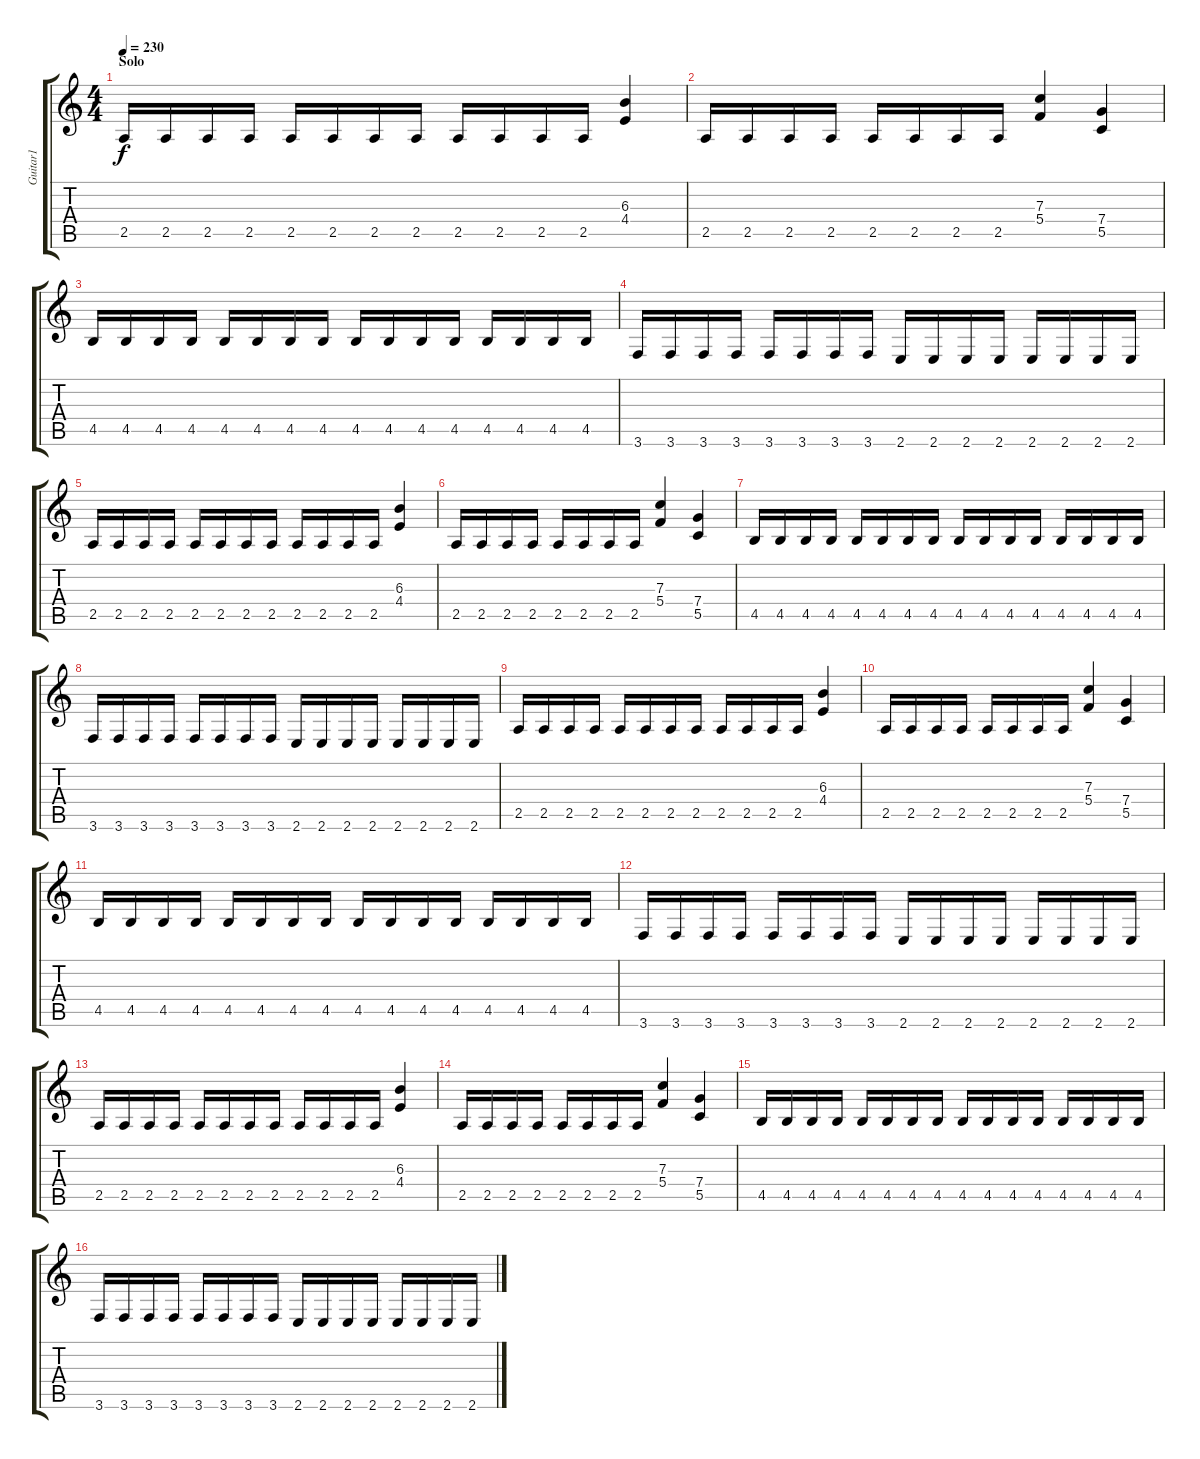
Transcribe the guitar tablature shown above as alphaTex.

\track ("Guitar1" "Guitar1") {instrument distortionguitar}
\staff {score tabs}
\tuning (D4 A3 F3 C3 G2 D2) {hide}
\ts (4 4)
\section ("" "Solo")
\tempo 230
\clef g2
\ks c
2.5.16{dy f} 2.5.16 2.5.16 2.5.16 2.5.16 2.5.16 2.5.16 2.5.16 2.5.16 2.5.16 2.5.16 2.5.16 (6.3 4.4).4 |
2.5.16 2.5.16 2.5.16 2.5.16 2.5.16 2.5.16 2.5.16 2.5.16 (7.3 5.4).4 (7.4 5.5).4 |
4.5.16 4.5.16 4.5.16 4.5.16 4.5.16 4.5.16 4.5.16 4.5.16 4.5.16 4.5.16 4.5.16 4.5.16 4.5.16 4.5.16 4.5.16 4.5.16 |
3.6.16 3.6.16 3.6.16 3.6.16 3.6.16 3.6.16 3.6.16 3.6.16 2.6.16 2.6.16 2.6.16 2.6.16 2.6.16 2.6.16 2.6.16 2.6.16 |
2.5.16 2.5.16 2.5.16 2.5.16 2.5.16 2.5.16 2.5.16 2.5.16 2.5.16 2.5.16 2.5.16 2.5.16 (6.3 4.4).4 |
2.5.16 2.5.16 2.5.16 2.5.16 2.5.16 2.5.16 2.5.16 2.5.16 (7.3 5.4).4 (7.4 5.5).4 |
4.5.16 4.5.16 4.5.16 4.5.16 4.5.16 4.5.16 4.5.16 4.5.16 4.5.16 4.5.16 4.5.16 4.5.16 4.5.16 4.5.16 4.5.16 4.5.16 |
3.6.16 3.6.16 3.6.16 3.6.16 3.6.16 3.6.16 3.6.16 3.6.16 2.6.16 2.6.16 2.6.16 2.6.16 2.6.16 2.6.16 2.6.16 2.6.16 |
2.5.16 2.5.16 2.5.16 2.5.16 2.5.16 2.5.16 2.5.16 2.5.16 2.5.16 2.5.16 2.5.16 2.5.16 (6.3 4.4).4 |
2.5.16 2.5.16 2.5.16 2.5.16 2.5.16 2.5.16 2.5.16 2.5.16 (7.3 5.4).4 (7.4 5.5).4 |
4.5.16 4.5.16 4.5.16 4.5.16 4.5.16 4.5.16 4.5.16 4.5.16 4.5.16 4.5.16 4.5.16 4.5.16 4.5.16 4.5.16 4.5.16 4.5.16 |
3.6.16 3.6.16 3.6.16 3.6.16 3.6.16 3.6.16 3.6.16 3.6.16 2.6.16 2.6.16 2.6.16 2.6.16 2.6.16 2.6.16 2.6.16 2.6.16 |
2.5.16 2.5.16 2.5.16 2.5.16 2.5.16 2.5.16 2.5.16 2.5.16 2.5.16 2.5.16 2.5.16 2.5.16 (6.3 4.4).4 |
2.5.16 2.5.16 2.5.16 2.5.16 2.5.16 2.5.16 2.5.16 2.5.16 (7.3 5.4).4 (7.4 5.5).4 |
4.5.16 4.5.16 4.5.16 4.5.16 4.5.16 4.5.16 4.5.16 4.5.16 4.5.16 4.5.16 4.5.16 4.5.16 4.5.16 4.5.16 4.5.16 4.5.16 |
3.6.16 3.6.16 3.6.16 3.6.16 3.6.16 3.6.16 3.6.16 3.6.16 2.6.16 2.6.16 2.6.16 2.6.16 2.6.16 2.6.16 2.6.16 2.6.16
